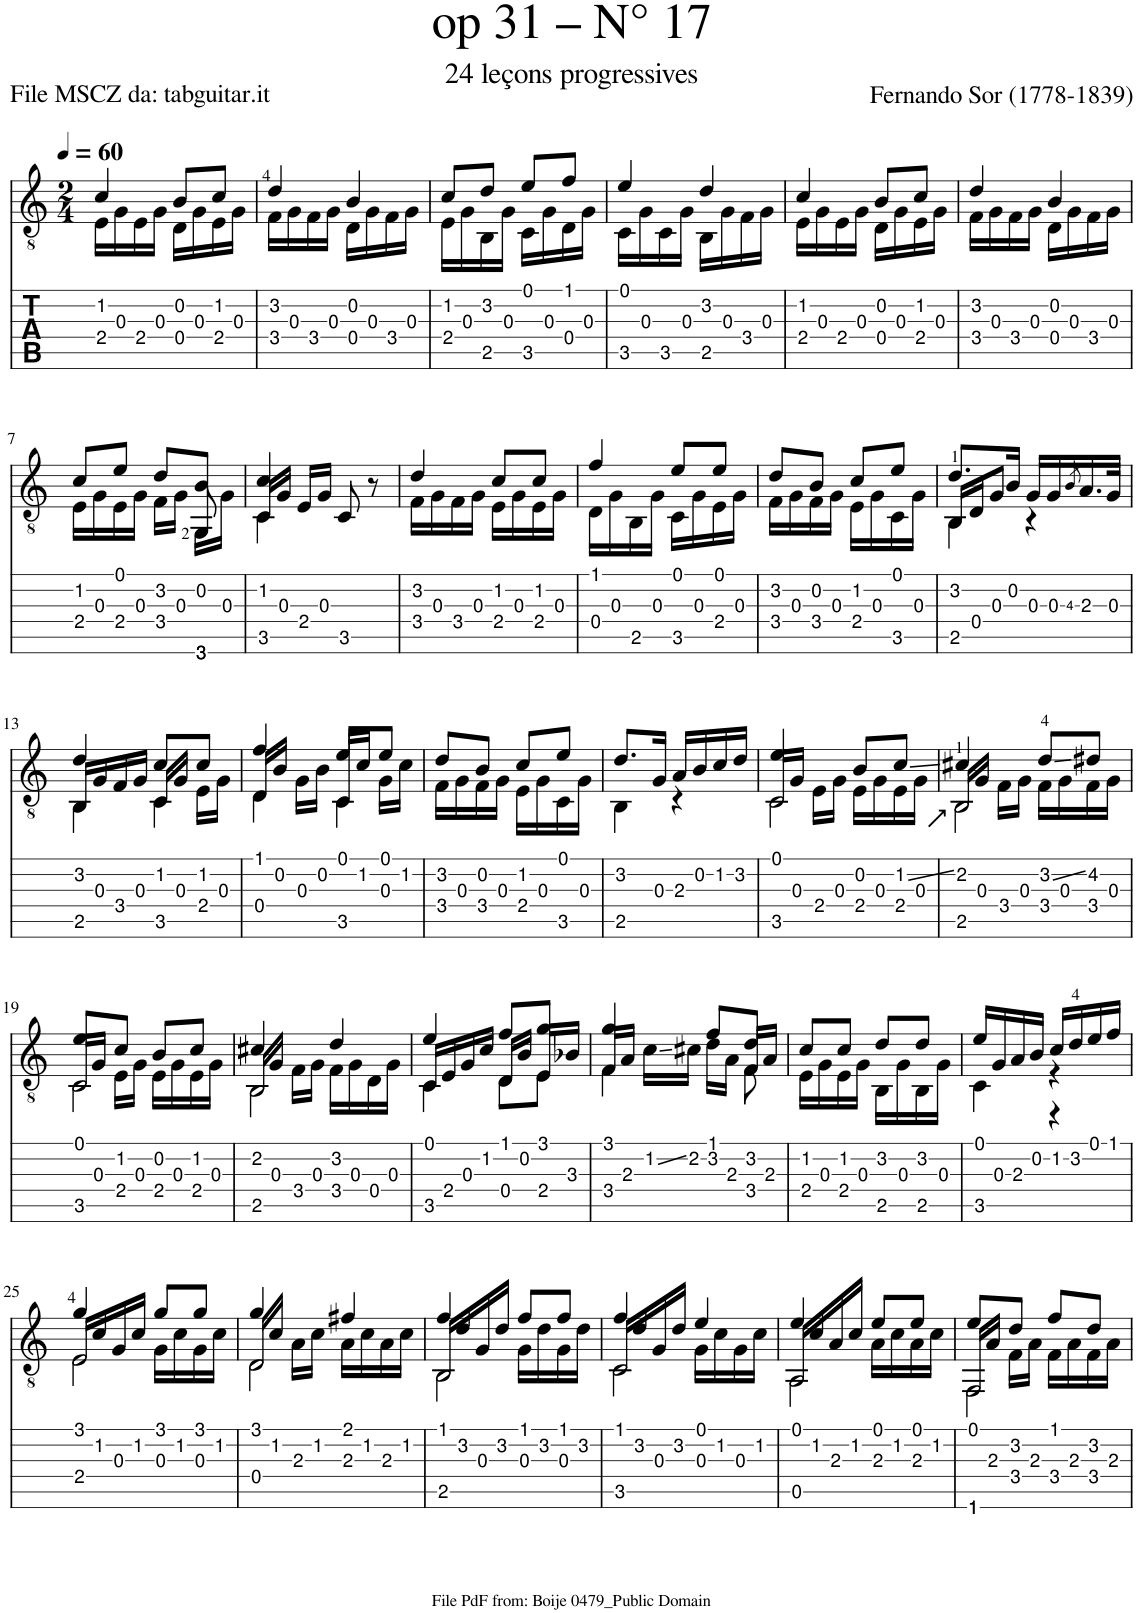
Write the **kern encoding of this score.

**kern	**kern
*part1	*part1
*staff2	*staff1
*I"Guitar	*
*I'Guit.	*
*stria6	*
*	*clefGv2
*k[]	*k[]
*M2/4	*M2/4
*MM60	*MM60
=1	=1
*^	*^
4c	16ELL	4c/	16E\LL
.	16GJ	.	16G\
.	16EL	.	16E\
.	16GJJ	.	16G\JJ
8BL	16DLL	8B/L	16D\LL
.	16GJ	.	16G\
8cJ	16EL	8c/J	16E\
.	16GJJ	.	16G\JJ
=2	=2	=2	=2
4d	16FLL	4d/	16F\LL
.	16GJ	.	16G\
.	16FL	.	16F\
.	16GJJ	.	16G\JJ
4B	16DLL	4B/	16D\LL
.	16GJ	.	16G\
.	16FL	.	16F\
.	16GJJ	.	16G\JJ
=3	=3	=3	=3
8cL	16ELL	8c/L	16E\LL
.	16GJ	.	16G\
8dJ	16BBL	8d/J	16BB\
.	16GJJ	.	16G\JJ
8eL	16CLL	8e/L	16C\LL
.	16GJ	.	16G\
8fJ	16DL	8f/J	16D\
.	16GJJ	.	16G\JJ
=4	=4	=4	=4
4e	16CLL	4e/	16C\LL
.	16GJ	.	16G\
.	16CL	.	16C\
.	16GJJ	.	16G\JJ
4d	16BBLL	4d/	16BB\LL
.	16GJ	.	16G\
.	16FL	.	16F\
.	16GJJ	.	16G\JJ
=5	=5	=5	=5
4c	16ELL	4c/	16E\LL
.	16GJ	.	16G\
.	16EL	.	16E\
.	16GJJ	.	16G\JJ
8BL	16DLL	8B/L	16D\LL
.	16GJ	.	16G\
8cJ	16EL	8c/J	16E\
.	16GJJ	.	16G\JJ
=6	=6	=6	=6
4d	16FLL	4d/	16F\LL
.	16GJ	.	16G\
.	16FL	.	16F\
.	16GJJ	.	16G\JJ
4B	16DLL	4B/	16D\LL
.	16GJ	.	16G\
.	16FL	.	16F\
.	16GJJ	.	16G\JJ
!!LO:LB:g=z
=7	=7	=7	=7
*	*^	*	*^
8cL	16ELL	4.ryy	8c/L	16E\LL	4.ryy
.	16GJ	.	.	16G\	.
8eJ	16EL	.	8e/J	16E\	.
.	16GJJ	.	.	16G\JJ	.
8dL	16FLL	.	8d/L	16F\LL	.
.	16GJ	.	.	16G\JJ	.
8BJ	16GGL	8GG	8B/J	16GG\LL	8GG/
.	16GJJ	.	.	16G\JJ	.
=8	=8	=8	=8	=8	=8
4c	16CLL	4C	4c/	16C/LL	4C\
.	16GJ	.	.	16G/JJ	.
.	16EL	.	.	16E/LL	.
.	16GJJ	.	.	16G/JJ	.
8C	4ryy	4ryy	8C/	4ryy	4ryy
8r	.	.	8r	.	.
*	*v	*v	*	*	*
*	*	*	*v	*v
=9	=9	=9	=9
4d	16FLL	4d/	16F\LL
.	16GJ	.	16G\
.	16FL	.	16F\
.	16GJJ	.	16G\JJ
8cL	16ELL	8c/L	16E\LL
.	16GJ	.	16G\
8cJ	16EL	8c/J	16E\
.	16GJJ	.	16G\JJ
=10	=10	=10	=10
4f	16DLL	4f/	16D\LL
.	16GJ	.	16G\
.	16BBL	.	16BB\
.	16GJJ	.	16G\JJ
8eL	16CLL	8e/L	16C\LL
.	16GJ	.	16G\
8eJ	16EL	8e/J	16E\
.	16GJJ	.	16G\JJ
=11	=11	=11	=11
8dL	16FLL	8d/L	16F\LL
.	16GJ	.	16G\
8BJ	16FL	8B/J	16F\
.	16GJJ	.	16G\JJ
8cL	16ELL	8c/L	16E\LL
.	16GJ	.	16G\
8eJ	16CL	8e/J	16C\
.	16GJJ	.	16G\JJ
=12	=12	=12	=12
*	*^	*	*^
8.dL	16BBLL	4BB	8.d/L	16BB/LL	4BB\
.	16DJ	.	.	16D/J	.
.	8GJ	.	.	8G/J	.
16BJk	.	.	16B/Jk	.	.
16GLL	4r	4ryy	16G/LL	4r	4ryy
16GJ	.	.	16G/	.	.
qB	.	.	8qB/	.	.
16.AL	.	.	16.A/	.	.
32GJJk	.	.	32G/JJk	.	.
!!LO:LB:g=z	!!	!!
=13	=13	=13	=13	=13	=13
4d	16BBLL	4BB	4d/	16BB/LL	4BB\
.	16GJ	.	.	16G/	.
.	16FL	.	.	16F/	.
.	16GJJ	.	.	16G/JJ	.
8cL	16CLL	4C	8c/L	16C/LL	4C\
.	16GJ	.	.	16G/JJ	.
8cJ	16EL	.	8c/J	16E\LL	.
.	16GJJ	.	.	16G\JJ	.
=14	=14	=14	=14	=14	=14
4f	16DLL	4D	4f/	16D/LL	4D\
.	16BJ	.	.	16B/JJ	.
.	16GL	.	.	16G\LL	.
.	16BJJ	.	.	16B\JJ	.
8eL	16CLL	4C	8e/L	16C/LL	4C\
.	16cJ	.	.	16c/JJ	.
8eJ	16GL	.	8e/J	16G\LL	.
.	16cJJ	.	.	16c\JJ	.
*	*v	*v	*	*	*
*	*	*	*v	*v
=15	=15	=15	=15
8dL	16FLL	8d/L	16F\LL
.	16GJ	.	16G\
8BJ	16FL	8B/J	16F\
.	16GJJ	.	16G\JJ
8cL	16ELL	8c/L	16E\LL
.	16GJ	.	16G\
8eJ	16CL	8e/J	16C\
.	16GJJ	.	16G\JJ
=16	=16	=16	=16
*	*^	*	*^
8.dL	4ryy	4BB	8.d/L	4ryy	4BB\
16GJk	.	.	16G/Jk	.	.
16ALL	4r	4ryy	16A/LL	4r	4ryy
16BJ	.	.	16B/	.	.
16cL	.	.	16c/	.	.
16dJJ	.	.	16d/JJ	.	.
=17	=17	=17	=17	=17	=17
!	!	!	!	!LO:N:head=open	!
4e	16CLL	2C	4e/	16C/LL	2C\
.	16GJ	.	.	16G/JJ	.
.	16EL	.	.	16E\LL	.
.	16GJJ	.	.	16G\JJ	.
8BL	16ELL	.	8B/L	16E\LL	.
.	16GJ	.	.	16G\	.
8cJ	16EL	.	8c/J	16E\	.
!	!	!	!	!LO:TX:b:B:t=↗	!
.	16GJJ	.	.	16G\JJ	.
=18	=18	=18	=18	=18	=18
!	!	!	!	!LO:N:head=open	!
4c#X	16BBLL	2BB	4c#X/	16BB/LL	2BB\
.	16GJ	.	.	16G/JJ	.
.	16FL	.	.	16F\LL	.
.	16GJJ	.	.	16G\JJ	.
8dL	16FLL	.	8d/L	16F\LL	.
.	16GJ	.	.	16G\	.
8d#XJ	16FL	.	8d#X/J	16F\	.
.	16GJJ	.	.	16G\JJ	.
!!LO:LB:g=z	!!	!!
=19	=19	=19	=19	=19	=19
!	!	!	!	!LO:N:head=open	!
8eL	16CLL	2C	8e/L	16C/LL	2C\
.	16GJ	.	.	16G/JJ	.
8cJ	16EL	.	8c/J	16E\LL	.
.	16GJJ	.	.	16G\JJ	.
8BL	16ELL	.	8B/L	16E\LL	.
.	16GJ	.	.	16G\	.
8cJ	16EL	.	8c/J	16E\	.
.	16GJJ	.	.	16G\JJ	.
=20	=20	=20	=20	=20	=20
!	!	!	!	!LO:N:head=open	!
4c#X	16BBLL	2BB	4c#X/	16BB/LL	2BB\
.	16GJ	.	.	16G/JJ	.
.	16FL	.	.	16F\LL	.
.	16GJJ	.	.	16G\JJ	.
4d	16FLL	.	4d/	16F\LL	.
.	16GJ	.	.	16G\	.
.	16DL	.	.	16D\	.
.	16GJJ	.	.	16G\JJ	.
=21	=21	=21	=21	=21	=21
4e	16CLL	4C	4e/	16C/LL	4C\
.	16EJ	.	.	16E/	.
.	16GL	.	.	16G/	.
.	16cJJ	.	.	16c/JJ	.
8fL	16DLL	8DL	8f/L	16D/LL	8D\L
.	16BJ	.	.	16B/JJ	.
8gJ	16EL	8EJ	8g/J	16E/LL	8E\J
.	16B-XJJ	.	.	16B-X/JJ	.
=22	=22	=22	=22	=22	=22
4g	16FLL	4.F	4g/	16F/LL	4.F\
.	16AJ	.	.	16A/JJ	.
.	16cL	.	.	16c\LL	.
.	16c#XJJ	.	.	16c#X\JJ	.
8fL	16dLL	.	8f/L	16d\LL	.
.	16AJ	.	.	16A\JJ	.
8dJ	16FL	8F	8d/J	16F/LL	8F\
.	16AJJ	.	.	16A/JJ	.
*	*v	*v	*	*	*
*	*	*	*v	*v
=23	=23	=23	=23
8cL	16ELL	8c/L	16E\LL
.	16GJ	.	16G\
8cJ	16EL	8c/J	16E\
.	16GJJ	.	16G\JJ
8dL	16BBLL	8d/L	16BB\LL
.	16GJ	.	16G\
8dJ	16BBL	8d/J	16BB\
.	16GJJ	.	16G\JJ
=24	=24	=24	=24
*	*^	*	*^
16eLL	4ryy	4C	16e/LL	4ryy	4C\
16GJ	.	.	16G/	.	.
16AL	.	.	16A/	.	.
16BJJ	.	.	16B/JJ	.	.
16cLL	4r	4r	16c/LL	4r	4r
16dJ	.	.	16d/	.	.
16eL	.	.	16e/	.	.
16fJJ	.	.	16f/JJ	.	.
!!LO:LB:g=z	!!	!!
=25	=25	=25	=25	=25	=25
!	!	!	!	!LO:N:head=open	!
4g	16ELL	2E	4g/	16E/LL	2E\
.	16cJ	.	.	16c/	.
.	16GL	.	.	16G/	.
.	16cJJ	.	.	16c/JJ	.
8gL	16GLL	.	8g/L	16G\LL	.
.	16cJ	.	.	16c\	.
8gJ	16GL	.	8g/J	16G\	.
.	16cJJ	.	.	16c\JJ	.
=26	=26	=26	=26	=26	=26
!	!	!	!	!LO:N:head=open	!
4g	16DLL	2D	4g/	16D/LL	2D\
.	16cJ	.	.	16c/JJ	.
.	16AL	.	.	16A\LL	.
.	16cJJ	.	.	16c\JJ	.
4f#X	16ALL	.	4f#X/	16A\LL	.
.	16cJ	.	.	16c\	.
.	16AL	.	.	16A\	.
.	16cJJ	.	.	16c\JJ	.
=27	=27	=27	=27	=27	=27
!	!	!	!	!LO:N:head=open	!
4f	16BBLL	2BB	4f/	16BB/LL	2BB\
.	16dJ	.	.	16d/	.
.	16GL	.	.	16G/	.
.	16dJJ	.	.	16d/JJ	.
8fL	16GLL	.	8f/L	16G\LL	.
.	16dJ	.	.	16d\	.
8fJ	16GL	.	8f/J	16G\	.
.	16dJJ	.	.	16d\JJ	.
=28	=28	=28	=28	=28	=28
!	!	!	!	!LO:N:head=open	!
4f	16CLL	2C	4f/	16C/LL	2C\
.	16dJ	.	.	16d/	.
.	16GL	.	.	16G/	.
.	16dJJ	.	.	16d/JJ	.
4e	16GLL	.	4e/	16G\LL	.
.	16cJ	.	.	16c\	.
.	16GL	.	.	16G\	.
.	16cJJ	.	.	16c\JJ	.
=29	=29	=29	=29	=29	=29
!	!	!	!	!LO:N:head=open	!
4e	16AALL	2AA	4e/	16AA/LL	2AA\
.	16cJ	.	.	16c/	.
.	16AL	.	.	16A/	.
.	16cJJ	.	.	16c/JJ	.
8eL	16ALL	.	8e/L	16A\LL	.
.	16cJ	.	.	16c\	.
8eJ	16AL	.	8e/J	16A\	.
.	16cJJ	.	.	16c\JJ	.
=30	=30	=30	=30	=30	=30
!	!	!	!	!LO:N:head=open	!
8eL	16FFLL	2FF	8e/L	16FF/LL	2FF\
.	16AJ	.	.	16A/JJ	.
8dJ	16FL	.	8d/J	16F\LL	.
.	16AJJ	.	.	16A\JJ	.
8fL	16FLL	.	8f/L	16F\LL	.
.	16AJ	.	.	16A\	.
8dJ	16FL	.	8d/J	16F\	.
.	16AJJ	.	.	16A\JJ	.
*v	*v	*v	*	*	*
*	*v	*v	*v
=	=
*-	*-
